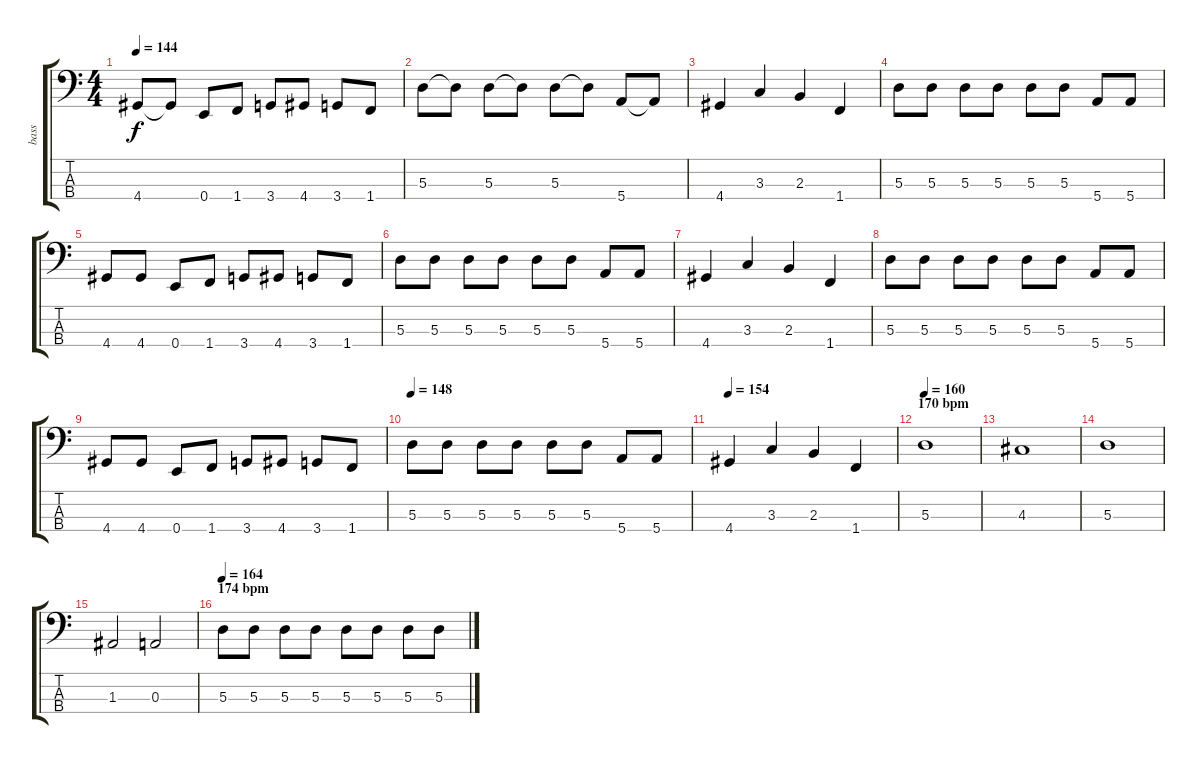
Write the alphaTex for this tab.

\track ("bass" "bass") {instrument electricbasspick}
\staff {score tabs}
\tuning (G2 D2 A1 E1) {hide}
\ts (4 4)
\tempo 144
\clef f4
\ks c
4.4.8{dy f} 4.4{t}.8 0.4.8 1.4.8 3.4.8 4.4.8 3.4.8 1.4.8 |
5.3.8 5.3{t}.8 5.3.8 5.3{t}.8 5.3.8 5.3{t}.8 5.4.8 5.4{t}.8 |
4.4.4 3.3.4 2.3.4 1.4.4 |
5.3.8 5.3.8 5.3.8 5.3.8 5.3.8 5.3.8 5.4.8 5.4.8 |
4.4.8 4.4.8 0.4.8 1.4.8 3.4.8 4.4.8 3.4.8 1.4.8 |
5.3.8 5.3.8 5.3.8 5.3.8 5.3.8 5.3.8 5.4.8 5.4.8 |
4.4.4 3.3.4 2.3.4 1.4.4 |
5.3.8 5.3.8 5.3.8 5.3.8 5.3.8 5.3.8 5.4.8 5.4.8 |
4.4.8 4.4.8 0.4.8 1.4.8 3.4.8 4.4.8 3.4.8 1.4.8 |
\tempo 148
5.3.8 5.3.8 5.3.8 5.3.8 5.3.8 5.3.8 5.4.8 5.4.8 |
\tempo 154
4.4.4 3.3.4 2.3.4 1.4.4 |
\section ("" "170 bpm")
\tempo 160
5.3.1 |
4.3.1 |
5.3.1 |
1.3.2 0.3.2 |
\section ("" "174 bpm")
\tempo 164
5.3.8 5.3.8 5.3.8 5.3.8 5.3.8 5.3.8 5.3.8 5.3.8
